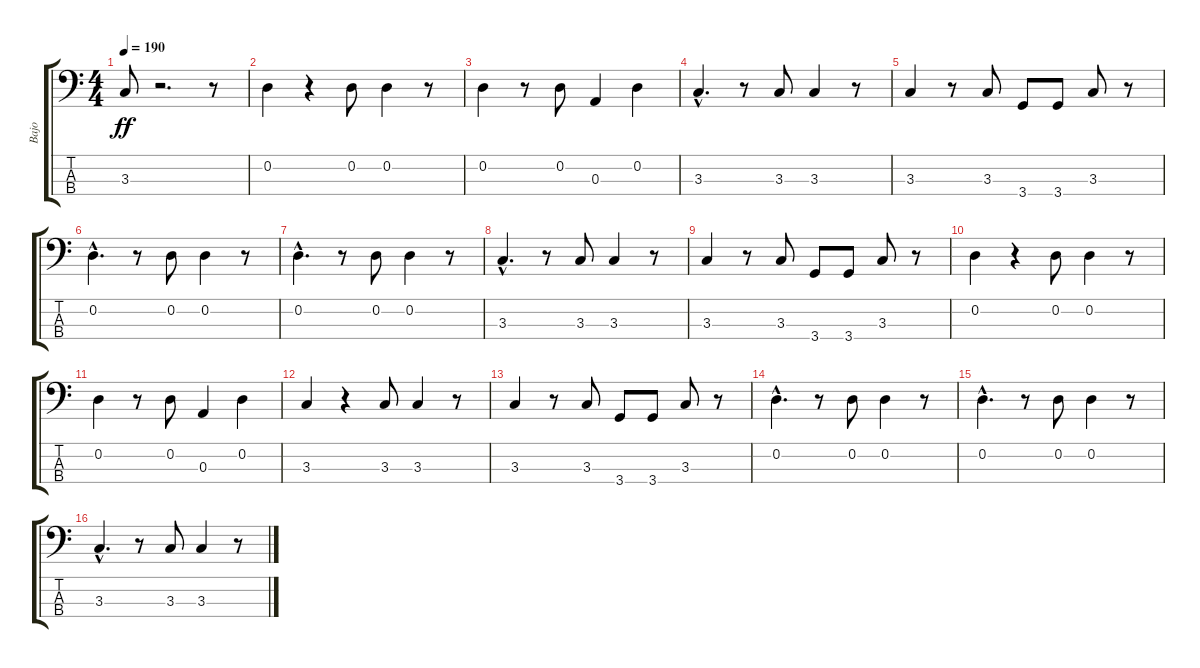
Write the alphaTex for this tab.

\track ("Bajo" "Bajo") {instrument electricbasspick}
\staff {score tabs}
\tuning (G2 D2 A1 E1) {hide}
\ts (4 4)
\tempo 190
\clef f4
\ks c
3.3.8{dy ff} r.2{d} r.8 |
0.2.4 r.4 0.2.8 0.2.4 r.8 |
0.2.4 r.8 0.2.8 0.3.4 0.2.4 |
3.3{hac}.4{d} r.8 3.3.8 3.3.4 r.8 |
3.3.4 r.8 3.3.8 3.4.8 3.4.8 3.3.8 r.8 |
0.2{hac}.4{d} r.8 0.2.8 0.2.4 r.8 |
0.2{hac}.4{d} r.8 0.2.8 0.2.4 r.8 |
3.3{hac}.4{d} r.8 3.3.8 3.3.4 r.8 |
3.3.4 r.8 3.3.8 3.4.8 3.4.8 3.3.8 r.8 |
0.2.4 r.4 0.2.8 0.2.4 r.8 |
0.2.4 r.8 0.2.8 0.3.4 0.2.4 |
3.3.4 r.4 3.3.8 3.3.4 r.8 |
3.3.4 r.8 3.3.8 3.4.8 3.4.8 3.3.8 r.8 |
0.2{hac}.4{d} r.8 0.2.8 0.2.4 r.8 |
0.2{hac}.4{d} r.8 0.2.8 0.2.4 r.8 |
3.3{hac}.4{d} r.8 3.3.8 3.3.4 r.8
